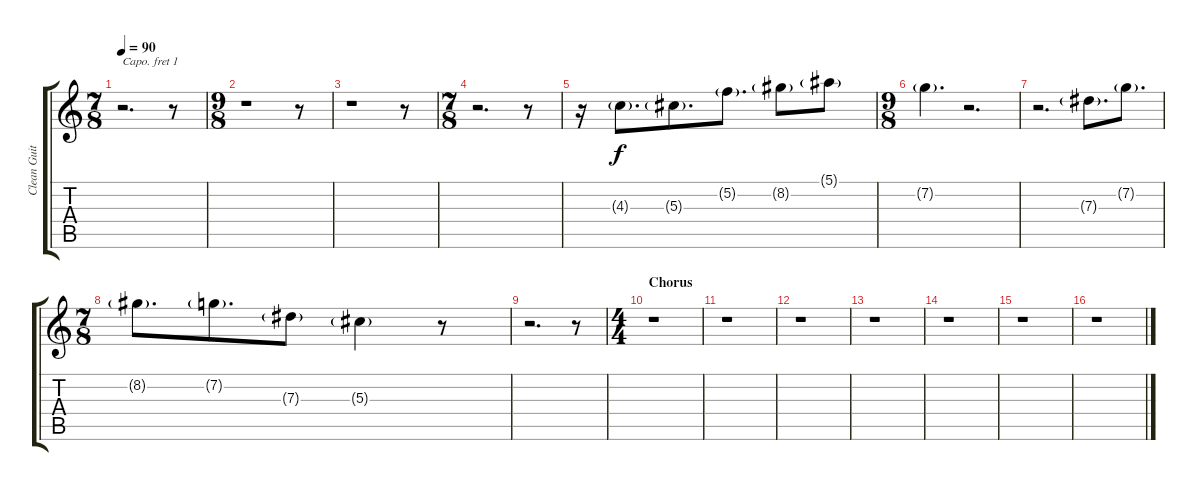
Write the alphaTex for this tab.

\track ("Clean Guitar Left" "Clean Guit") {instrument electricguitarjazz}
\staff {score tabs}
\capo 1
\tuning (E4 B3 G3 D3 A2 E2) {hide}
\ts (7 8)
\tempo 90
\clef g2
\ks c
r.2{d dy f} r.8 |
\ts (9 8)
r.1 r.8 |
r.1 r.8 |
\ts (7 8)
r.2{d} r.8 |
r.16 4.3{g}.8{d} 5.3{g}.8{d} 5.2{g}.8{d} 8.2{g}.8 5.1{g}.8 |
\ts (9 8)
7.2{g}.4{d} r.2{d} |
r.2{d} 7.3{g}.8{d} 7.2{g}.8{d} |
\ts (7 8)
8.2{g}.8{d} 7.2{g}.8{d} 7.3{g}.8 5.3{g}.4 r.8 |
r.2{d} r.8 |
\ts (4 4)
\section ("" "Chorus")
r.1 |
r.1 |
r.1 |
r.1 |
r.1 |
r.1 |
r.1
